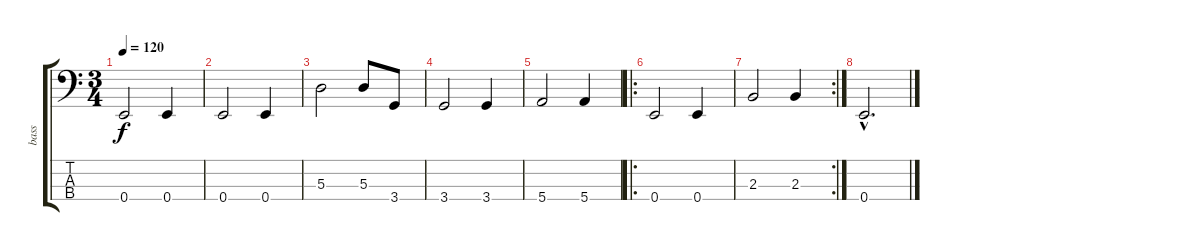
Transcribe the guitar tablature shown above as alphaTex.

\track ("bass" "bass") {instrument electricbassfinger}
\staff {score tabs}
\tuning (G2 D2 A1 E1) {hide}
\ts (3 4)
\tempo 120
\clef f4
\ks c
0.4.2{dy f} 0.4.4 |
0.4.2 0.4.4 |
5.3.2 5.3.8 3.4.8 |
3.4.2 3.4.4 |
5.4.2 5.4.4 |
\ro
0.4.2 0.4.4 |
\rc 2
2.3.2 2.3.4 |
0.4{hac}.2{d}
